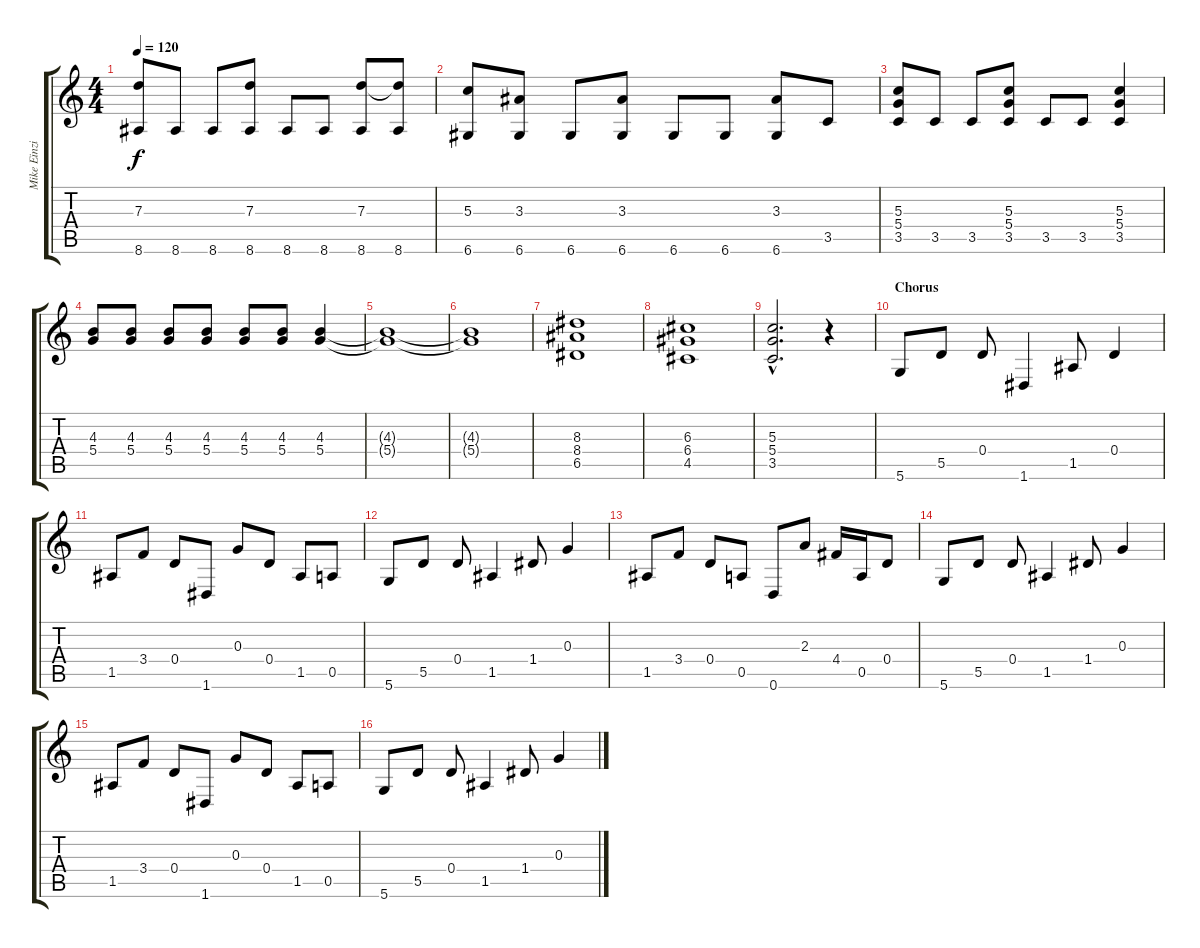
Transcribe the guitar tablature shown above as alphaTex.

\track ("Mike Einziger" "Mike Einzi") {instrument electricguitarclean}
\staff {score tabs}
\tuning (E4 B3 G3 D3 A2 D2) {hide}
\ts (4 4)
\tempo 120
\clef g2
\ks c
(7.3 8.6).8{dy f} 8.6.8 8.6.8 (7.3 8.6).8 8.6.8 8.6.8 (7.3 8.6).8 (7.3{t} 8.6).8 |
(5.3 6.6).8 (3.3 6.6).8 6.6.8 (3.3 6.6).8 6.6.8 6.6.8 (3.3 6.6).8 3.5.8 |
(5.3 5.4 3.5).8 3.5.8 3.5.8 (5.3 5.4 3.5).8 3.5.8 3.5.8 (5.3 5.4 3.5).4 |
(4.3 5.4).8 (4.3 5.4).8 (4.3 5.4).8 (4.3 5.4).8 (4.3 5.4).8 (4.3 5.4).8 (4.3 5.4).4 |
(4.3{t} 5.4{t}).1 |
(4.3{t} 5.4{t}).1 |
(8.3 8.4 6.5).1 |
(6.3 6.4 4.5).1 |
(5.3{hac} 5.4{hac} 3.5{hac}).2{d} r.4 |
\section ("" "Chorus")
5.6.8{instrument acousticguitarsteel} 5.5.8 0.4.8 1.6.4 1.5.8 0.4.4 |
1.5.8 3.4.8 0.4.8 1.6.8 0.3.8 0.4.8 1.5.8 0.5.8 |
5.6.8 5.5.8 0.4.8 1.5.4 1.4.8 0.3.4 |
1.5.8 3.4.8 0.4.8 0.5.8 0.6.8 2.3.8 4.4.16 0.5.16 0.4.8 |
5.6.8 5.5.8 0.4.8 1.5.4 1.4.8 0.3.4 |
1.5.8 3.4.8 0.4.8 1.6.8 0.3.8 0.4.8 1.5.8 0.5.8 |
5.6.8 5.5.8 0.4.8 1.5.4 1.4.8 0.3.4
